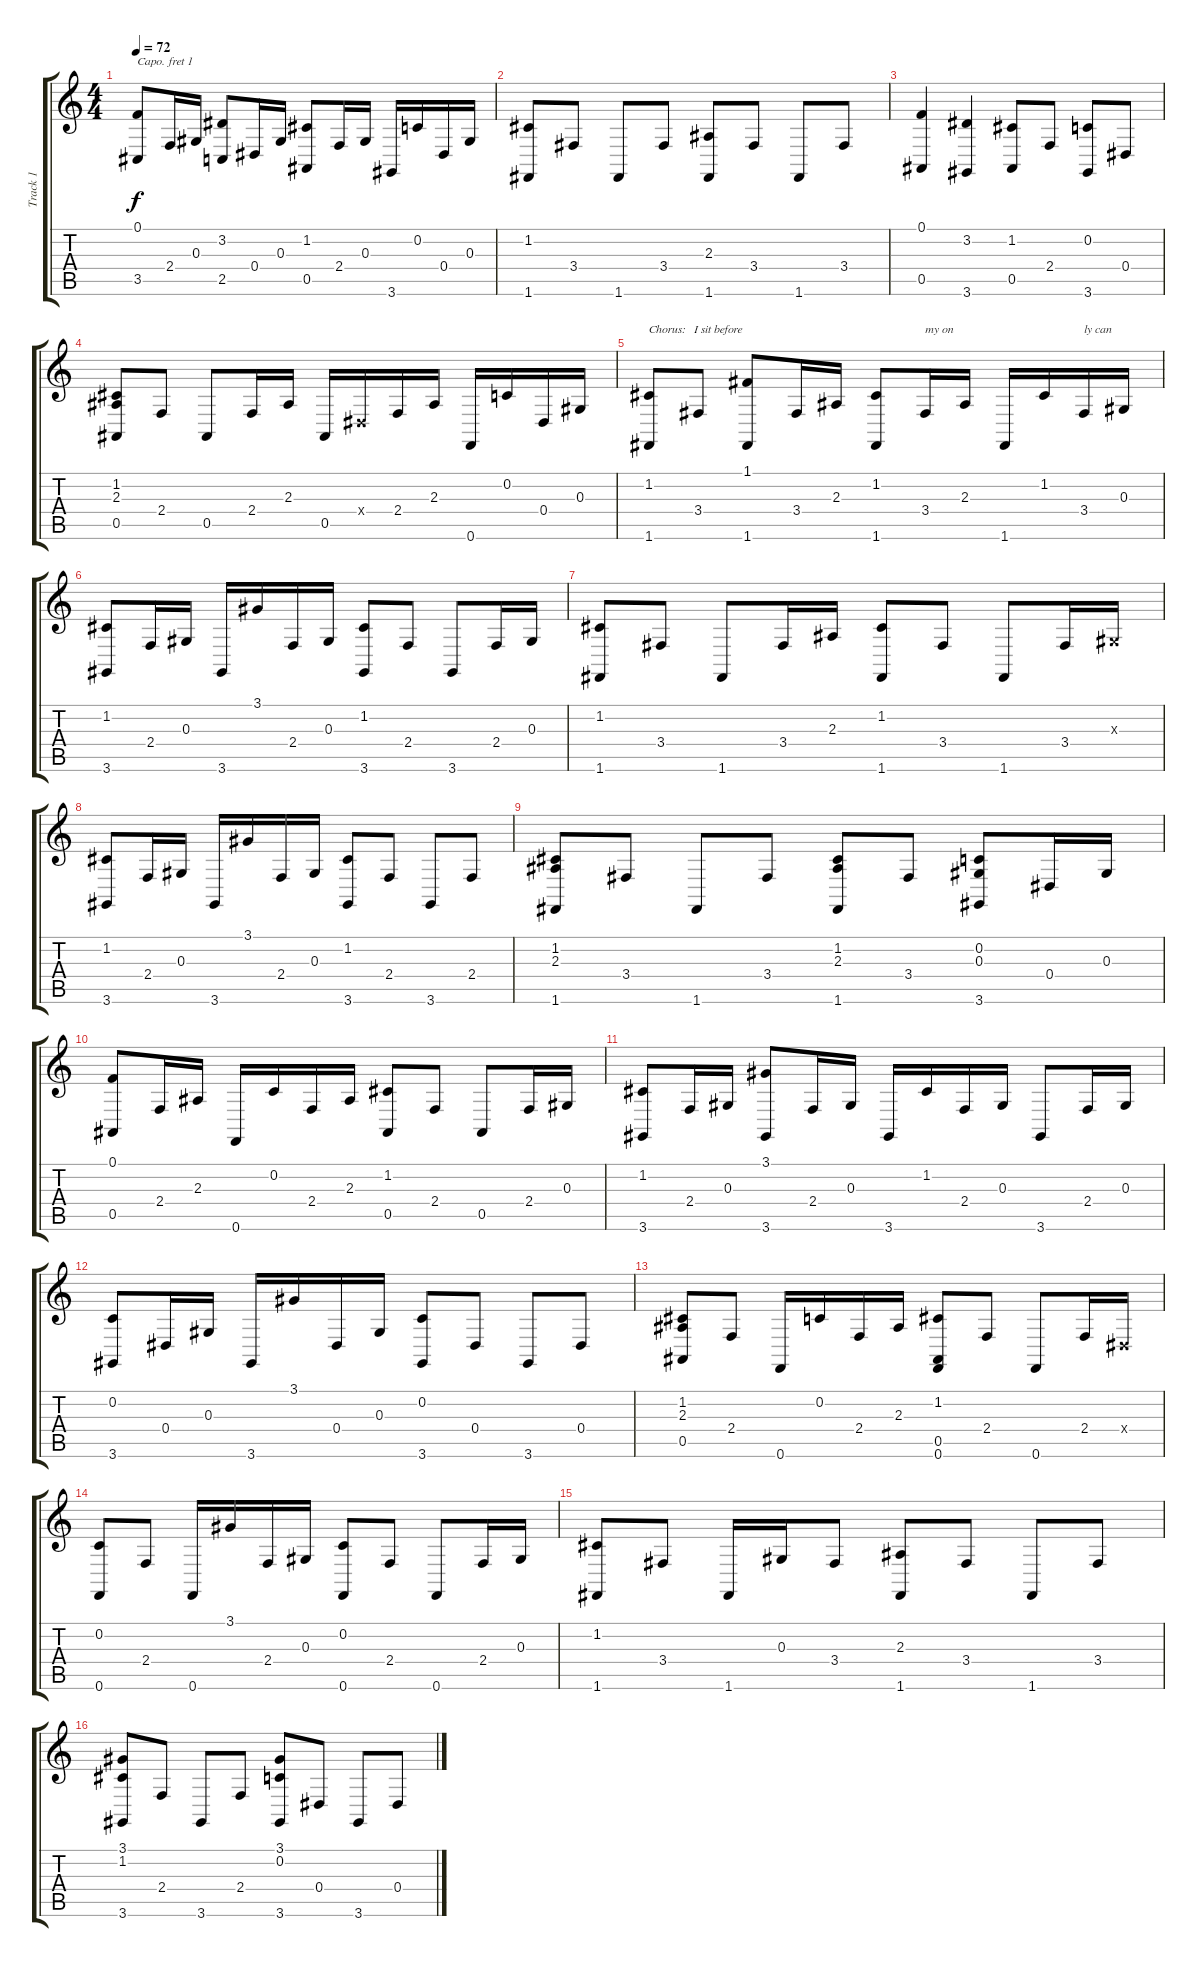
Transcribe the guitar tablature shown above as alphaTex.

\track ("Track 1" "Track 1") {instrument acousticgrandpiano}
\staff {score tabs}
\capo 1
\tuning (E4 B3 G3 D3 A2 E2) {hide}
\ts (4 4)
\tempo 72
\clef g2
\ks c
(0.1 3.5).8{dy f} 2.4.16 0.3.16 (3.2 2.5).8 0.4.16 0.3.16 (1.2 0.5).8 2.4.16 0.3.16 3.6.16 0.2.16 0.4.16 0.3.16 |
(1.2 1.6).8 3.4.8 1.6.8 3.4.8 (2.3 1.6).8 3.4.8 1.6.8 3.4.8 |
(0.1 0.5).4 (3.2 3.6).4 (1.2 0.5).8 2.4.8 (0.2 3.6).8 0.4.8 |
(1.2 2.3 0.5).8 2.4.8 0.5.8 2.4.16 2.3.16 0.5.16 0.4{x}.16 2.4.16 2.3.16 0.6.16 0.2.16 0.4.16 0.3.16 |
(1.2 1.6).8{txt "Chorus:   I sit before"} 3.4.8 (1.1 1.6).8 3.4.16 2.3.16 (1.2 1.6).8 3.4.16{txt "my on"} 2.3.16 1.6.16 1.2.16 3.4.16{txt "ly can"} 0.3.16 |
(1.2 3.6).8 2.4.16 0.3.16 3.6.16 3.1.16 2.4.16 0.3.16 (1.2 3.6).8 2.4.8 3.6.8 2.4.16 0.3.16 |
(1.2 1.6).8 3.4.8 1.6.8 3.4.16 2.3.16 (1.2 1.6).8 3.4.8 1.6.8 3.4.16 0.3{x}.16 |
(1.2 3.6).8 2.4.16 0.3.16 3.6.16 3.1.16 2.4.16 0.3.16 (1.2 3.6).8 2.4.8 3.6.8 2.4.8 |
(1.2 2.3 1.6).8 3.4.8 1.6.8 3.4.8 (1.2 2.3 1.6).8 3.4.8 (0.2 0.3 3.6).8 0.4.16 0.3.16 |
(0.1 0.5).8 2.4.16 2.3.16 0.6.16 0.2.16 2.4.16 2.3.16 (1.2 0.5).8 2.4.8 0.5.8 2.4.16 0.3.16 |
(1.2 3.6).8 2.4.16 0.3.16 (3.1 3.6).8 2.4.16 0.3.16 3.6.16 1.2.16 2.4.16 0.3.16 3.6.8 2.4.16 0.3.16 |
(0.2 3.6).8 0.4.16 0.3.16 3.6.16 3.1.16 0.4.16 0.3.16 (0.2 3.6).8 0.4.8 3.6.8 0.4.8 |
(1.2 2.3 0.5).8 2.4.8 0.6.16 0.2.16 2.4.16 2.3.16 (1.2 0.5 0.6).8 2.4.8 0.6.8 2.4.16 0.4{x}.16 |
(0.2 0.6).8 2.4.8 0.6.16 3.1.16 2.4.16 0.3.16 (0.2 0.6).8 2.4.8 0.6.8 2.4.16 0.3.16 |
(1.2 1.6).8 3.4.8 1.6.16 0.3.16 3.4.8 (2.3 1.6).8 3.4.8 1.6.8 3.4.8 |
(3.1 1.2 3.6).8 2.4.8 3.6.8 2.4.8 (3.1 0.2 3.6).8 0.4.8 3.6.8 0.4.8
